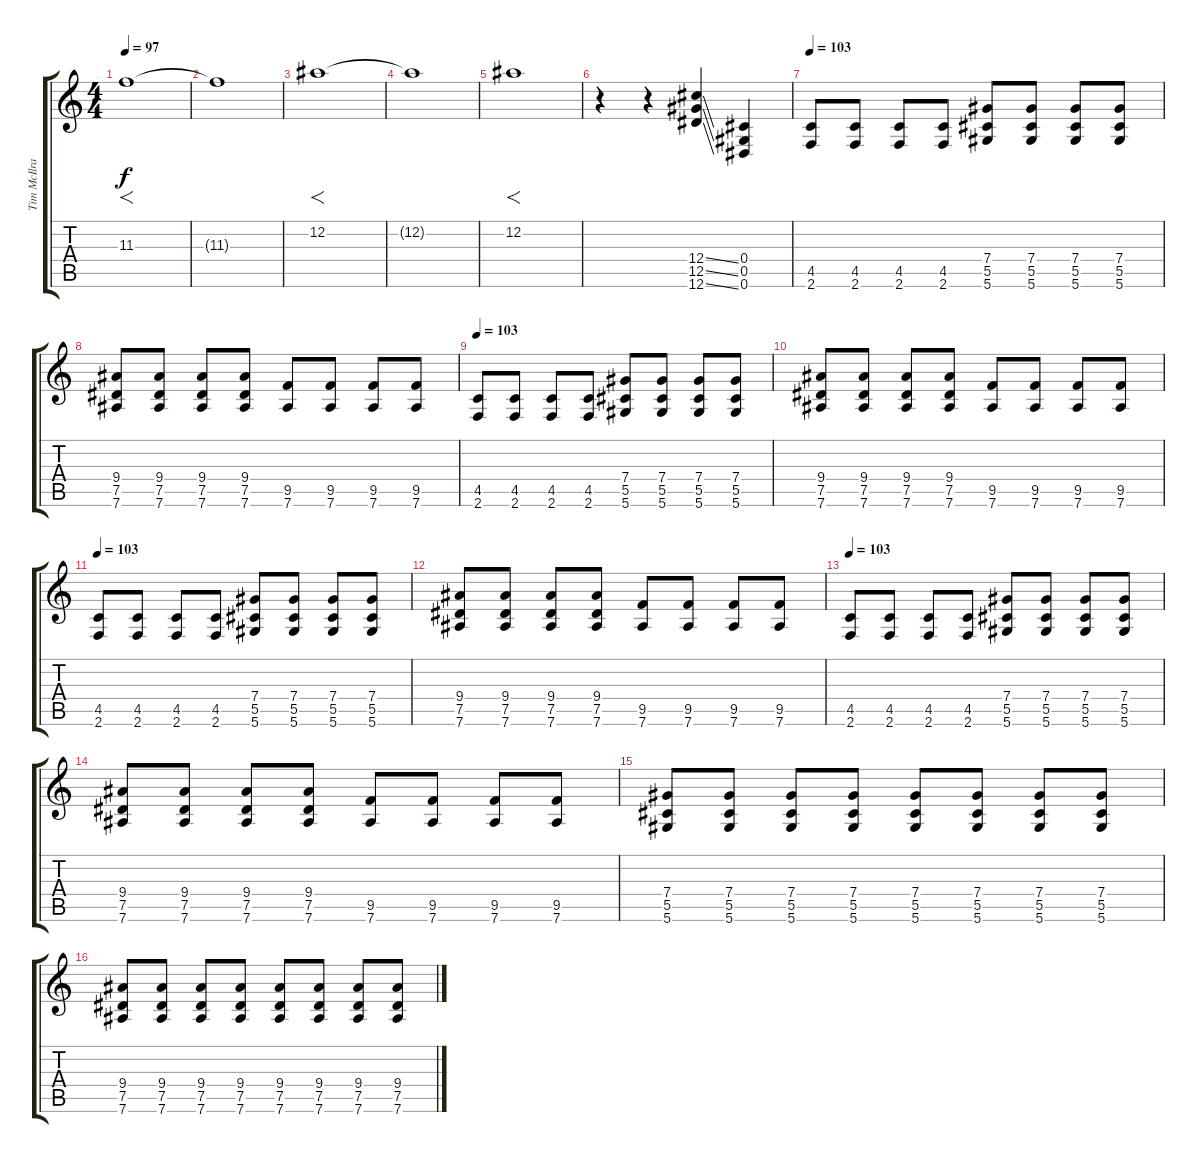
\track ("Tim McIlrath (Distortion Guitar)" "Tim McIlra") {instrument distortionguitar}
\staff {score tabs}
\tuning (Eb4 Bb3 Gb3 Db3 Ab2 Eb2) {hide}
\ts (4 4)
\tempo 97
\clef g2
\ks c
11.3.1{f dy f} |
11.3{t}.1 |
12.2.1{f} |
12.2{t}.1 |
12.2.1{f} |
r.4 r.4 (12.4{ss} 12.5{ss} 12.6{ss}).4 (0.4 0.5 0.6).4 |
\tempo 103
(4.5 2.6).8 (4.5 2.6).8 (4.5 2.6).8 (4.5 2.6).8 (7.4 5.5 5.6).8 (7.4 5.5 5.6).8 (7.4 5.5 5.6).8 (7.4 5.5 5.6).8 |
(9.4 7.5 7.6).8 (9.4 7.5 7.6).8 (9.4 7.5 7.6).8 (9.4 7.5 7.6).8 (9.5 7.6).8 (9.5 7.6).8 (9.5 7.6).8 (9.5 7.6).8 |
\tempo 103
(4.5 2.6).8 (4.5 2.6).8 (4.5 2.6).8 (4.5 2.6).8 (7.4 5.5 5.6).8 (7.4 5.5 5.6).8 (7.4 5.5 5.6).8 (7.4 5.5 5.6).8 |
(9.4 7.5 7.6).8 (9.4 7.5 7.6).8 (9.4 7.5 7.6).8 (9.4 7.5 7.6).8 (9.5 7.6).8 (9.5 7.6).8 (9.5 7.6).8 (9.5 7.6).8 |
\tempo 103
(4.5 2.6).8 (4.5 2.6).8 (4.5 2.6).8 (4.5 2.6).8 (7.4 5.5 5.6).8 (7.4 5.5 5.6).8 (7.4 5.5 5.6).8 (7.4 5.5 5.6).8 |
(9.4 7.5 7.6).8 (9.4 7.5 7.6).8 (9.4 7.5 7.6).8 (9.4 7.5 7.6).8 (9.5 7.6).8 (9.5 7.6).8 (9.5 7.6).8 (9.5 7.6).8 |
\tempo 103
(4.5 2.6).8 (4.5 2.6).8 (4.5 2.6).8 (4.5 2.6).8 (7.4 5.5 5.6).8 (7.4 5.5 5.6).8 (7.4 5.5 5.6).8 (7.4 5.5 5.6).8 |
(9.4 7.5 7.6).8 (9.4 7.5 7.6).8 (9.4 7.5 7.6).8 (9.4 7.5 7.6).8 (9.5 7.6).8 (9.5 7.6).8 (9.5 7.6).8 (9.5 7.6).8 |
(7.4 5.5 5.6).8 (7.4 5.5 5.6).8 (7.4 5.5 5.6).8 (7.4 5.5 5.6).8 (7.4 5.5 5.6).8 (7.4 5.5 5.6).8 (7.4 5.5 5.6).8 (7.4 5.5 5.6).8 |
(9.4 7.5 7.6).8 (9.4 7.5 7.6).8 (9.4 7.5 7.6).8 (9.4 7.5 7.6).8 (9.4 7.5 7.6).8 (9.4 7.5 7.6).8 (9.4 7.5 7.6).8 (9.4 7.5 7.6).8
